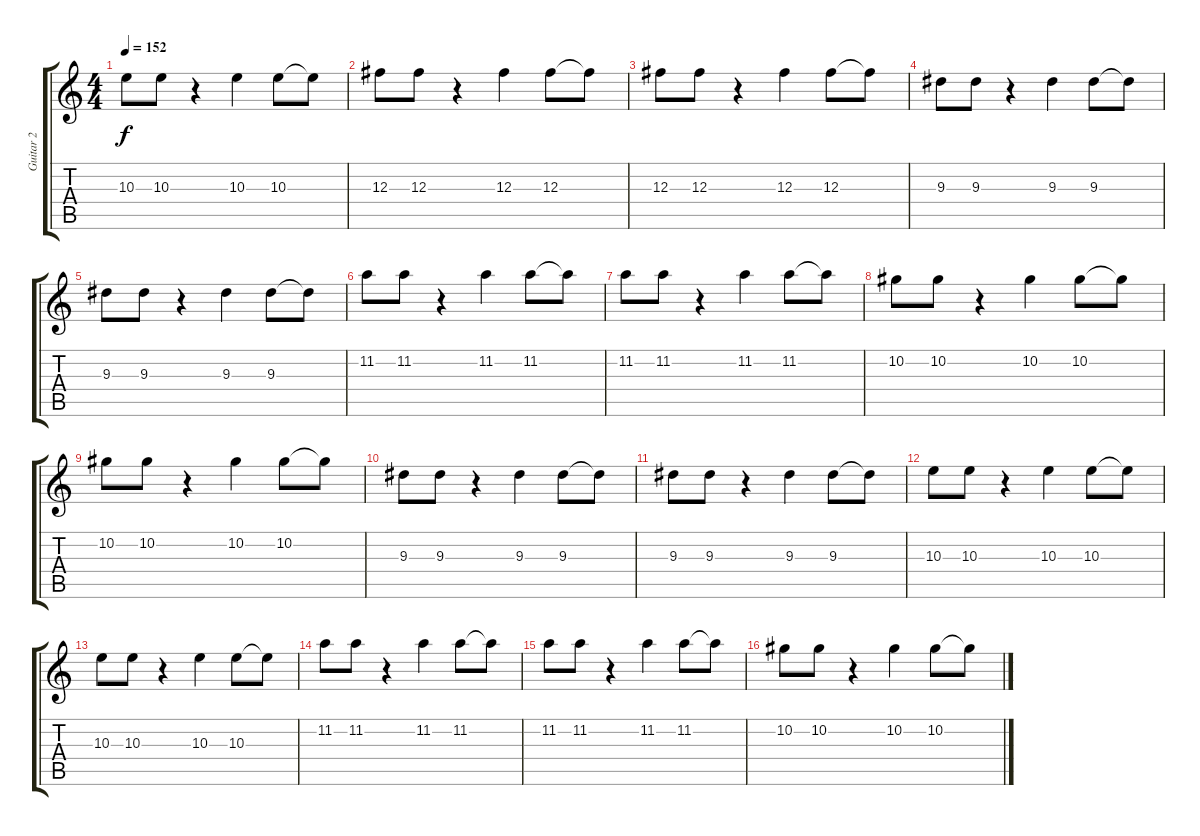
\track ("Guitar 2" "Guitar 2") {instrument electricguitarjazz}
\staff {score tabs}
\tuning (Eb4 Bb3 Gb3 Db3 Ab2 Db2) {hide}
\ts (4 4)
\tempo 152
\clef g2
\ks c
10.3.8{dy f} 10.3.8 r.4 10.3.4 10.3.8 10.3{t}.8 |
12.3.8 12.3.8 r.4 12.3.4 12.3.8 12.3{t}.8 |
12.3.8 12.3.8 r.4 12.3.4 12.3.8 12.3{t}.8 |
9.3.8 9.3.8 r.4 9.3.4 9.3.8 9.3{t}.8 |
9.3.8 9.3.8 r.4 9.3.4 9.3.8 9.3{t}.8 |
11.2.8 11.2.8 r.4 11.2.4 11.2.8 11.2{t}.8 |
11.2.8 11.2.8 r.4 11.2.4 11.2.8 11.2{t}.8 |
10.2.8 10.2.8 r.4 10.2.4 10.2.8 10.2{t}.8 |
10.2.8 10.2.8 r.4 10.2.4 10.2.8 10.2{t}.8 |
9.3.8 9.3.8 r.4 9.3.4 9.3.8 9.3{t}.8 |
9.3.8 9.3.8 r.4 9.3.4 9.3.8 9.3{t}.8 |
10.3.8 10.3.8 r.4 10.3.4 10.3.8 10.3{t}.8 |
10.3.8 10.3.8 r.4 10.3.4 10.3.8 10.3{t}.8 |
11.2.8 11.2.8 r.4 11.2.4 11.2.8 11.2{t}.8 |
11.2.8 11.2.8 r.4 11.2.4 11.2.8 11.2{t}.8 |
10.2.8 10.2.8 r.4 10.2.4 10.2.8 10.2{t}.8
